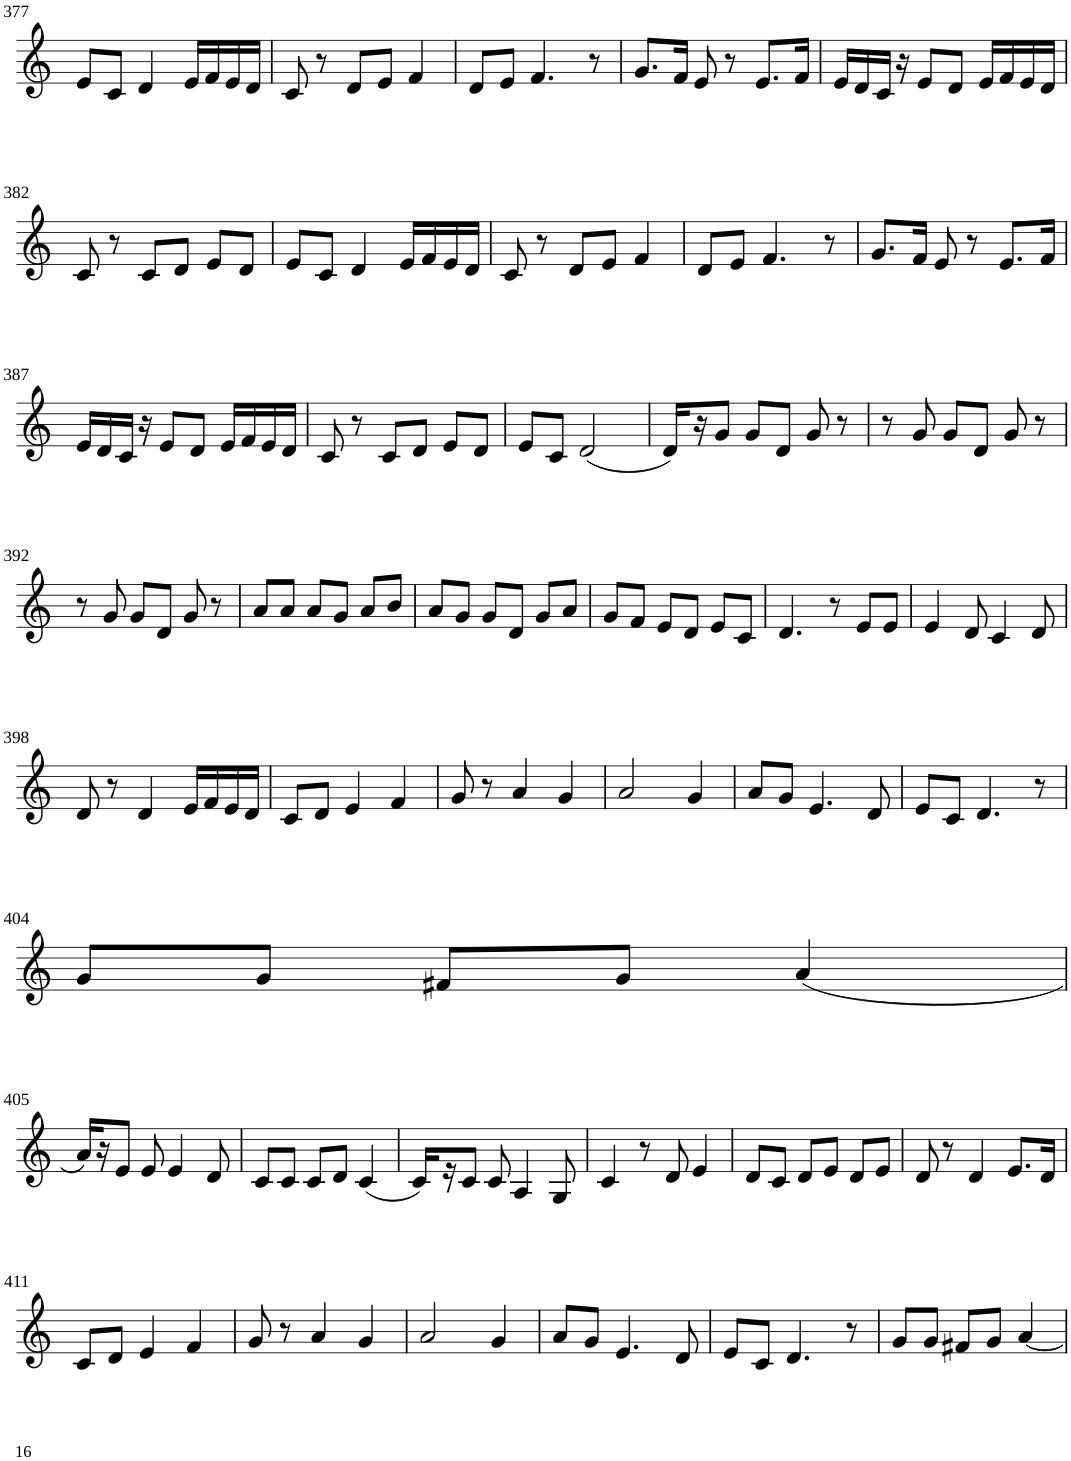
**kern
*part1
*staff1
*I"Violin
!!LO:PB:g=z
*clefG2
*k[]
*C:
*M3/4
=377
8e/L
8c/J
4d/
16e/LL
16f/
16e/
16d/JJ
=378
8c/
8r
8d/L
8e/J
4f/
=379
8d/L
8e/J
4.f/
8r
=380
8.g/L
16f/Jk
8e/
8r
8.e/L
16f/Jk
=381
16e/LL
16d/
16c/JJ
16r
8e/L
8d/J
16e/LL
16f/
16e/
16d/JJ
!!LO:LB:g=z
=382
8c/
8r
8c/L
8d/J
8e/L
8d/J
=383
8e/L
8c/J
4d/
16e/LL
16f/
16e/
16d/JJ
=384
8c/
8r
8d/L
8e/J
4f/
=385
8d/L
8e/J
4.f/
8r
=386
8.g/L
16f/Jk
8e/
8r
8.e/L
16f/Jk
!!LO:LB:g=z
=387
16e/LL
16d/
16c/JJ
16r
8e/L
8d/J
16e/LL
16f/
16e/
16d/JJ
=388
8c/
8r
8c/L
8d/J
8e/L
8d/J
=389
8e/L
8c/J
(2d/
=390
16d/LL)
16r
8g/J
8g/L
8d/J
8g/
8r
=391
8r
8g/
8g/L
8d/J
8g/
8r
!!LO:LB:g=z
=392
8r
8g/
8g/L
8d/J
8g/
8r
=393
8a/L
8a/J
8a/L
8g/J
8a/L
8b/J
=394
8a/L
8g/J
8g/L
8d/J
8g/L
8a/J
=395
8g/L
8f/J
8e/L
8d/J
8e/L
8c/J
=396
4.d/
8r
8e/L
8e/J
=397
4e/
8d/
4c/
8d/
!!LO:LB:g=z
=398
8d/
8r
4d/
16e/LL
16f/
16e/
16d/JJ
=399
8c/L
8d/J
4e/
4f/
=400
8g/
8r
4a/
4g/
=401
2a/
4g/
=402
8a/L
8g/J
4.e/
8d/
=403
8e/L
8c/J
4.d/
8r
!!LO:LB:g=z
=404
8g/L
8g/J
8f#X/L
8g/J
(4a/
!!LO:LB:g=z
=405
16a/LL)
16r
8e/J
8e/
4e/
8d/
=406
8c/L
8c/J
8c/L
8d/J
(4c/
=407
16c/LL)
16r
8c/J
8c/
4A/
8G/
=408
4c/
8r
8d/
4e/
=409
8d/L
8c/J
8d/L
8e/J
8d/L
8e/J
=410
8d/
8r
4d/
8.e/L
16d/Jk
!!LO:LB:g=z
=411
8c/L
8d/J
4e/
4f/
=412
8g/
8r
4a/
4g/
=413
2a/
4g/
=414
8a/L
8g/J
4.e/
8d/
=415
8e/L
8c/J
4.d/
8r
=416
8g/L
8g/J
8f#X/L
8g/J
[4a/
=
*-
